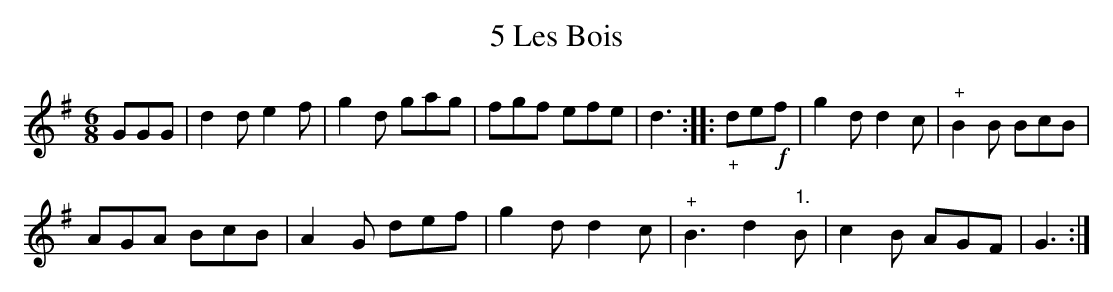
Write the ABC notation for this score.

X:1
T: 5 Les Bois
M: 6/8
L: 1/8
K: G
GGG |\
d2d e2f | g2d gag |\
fgf efe | d3 :|\
|: "_+"de!f!f |\
g2d d2c | "^+"B2B BcB |
AGA BcB | A2G def |\
g2d d2c | "^+"B3 d2"1."B |\
c2B AGF | G3 :|
